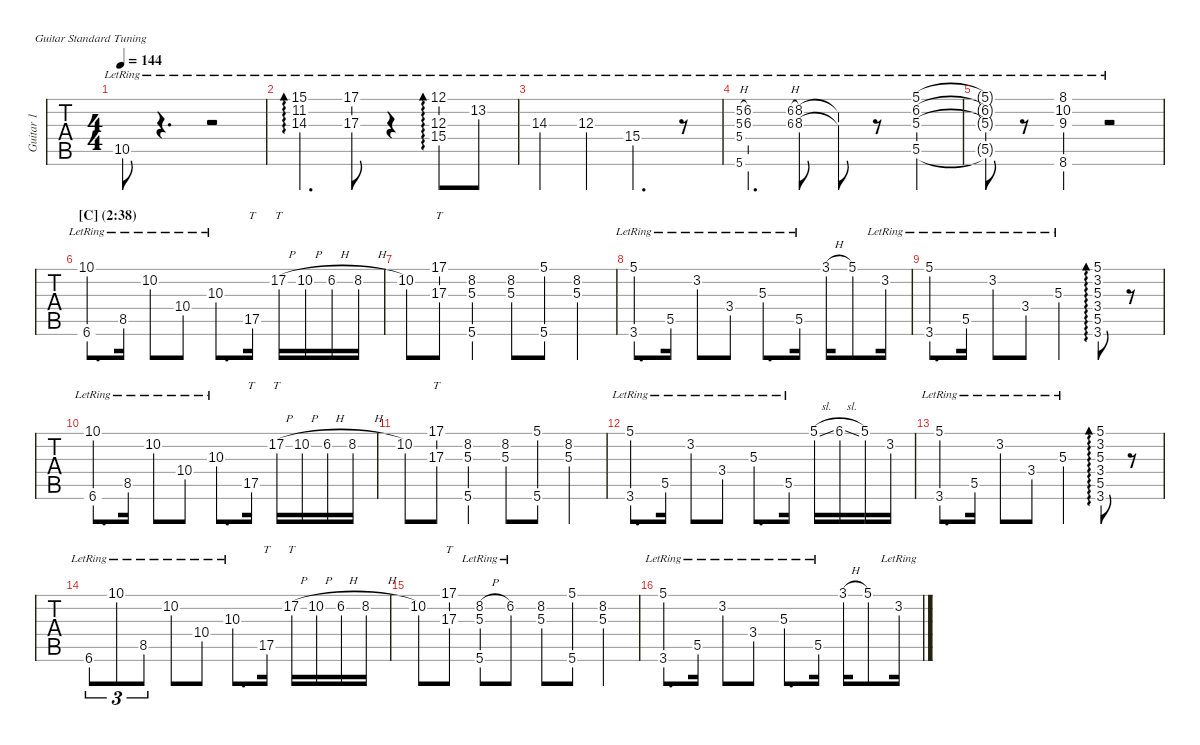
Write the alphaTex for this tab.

\defaultSystemsLayout 4
\hideDynamics
\bracketExtendMode nobrackets
\multiTrackTrackNamePolicy allsystems
\firstSystemTrackNameMode fullname
\otherSystemsTrackNameMode fullname
\otherSystemsTrackNameOrientation horizontal
\track ("Guitar 1" "Guitar 1") {instrument overdrivenguitar}
\staff {tabs}
\tuning (E4 B3 G3 D3 A2 E2)
\ts (4 4)
\scale
0.992509
\tempo 144
\accidentals auto
\clef g2
\ottava regular
\simile none
\ks c
10.5{lr t}.8{dy mf} r.4{d} r.2 |
\scale
0.998156 (14.3{lr} 11.2{lr acc #} 15.1{lr}).4{d ad 0} (17.1{lr} 17.3).8 r.4 (15.4{lr} 12.1{lr} 12.3{lr}).8{ad 0} 13.2{lr}.8 |
\scale
1.00386 14.3{lr}.4 12.3{lr}.4 15.4{lr}.4{d} r.8 |
\scale
1.00804 (5.2{h lr} 5.6{lr} 5.3{h lr} 5.4{lr}).8{gr onbeat} (6.2{lr} 6.3{lr acc #}).4{d} (6.2{h lr} 6.3{h lr acc #}).8{gr onbeat} (8.2{lr} 8.3{lr acc #}).8 (8.2{lr t} 8.3{lr t acc #}).8 r.8 (5.3{lr} 5.5{lr} 6.2{lr} 5.1{lr}).4 |
\scale
0.989945 (5.3{lr t} 5.5{lr t} 6.2{lr t} 5.1{lr t}).8 r.8 (8.6{lr} 9.3{lr} 8.1{lr} 10.2{lr}).4 r.2 |
\section ("C" "(2:38)")
\scale
1.00199 (6.6{lr acc #} 10.1{lr}).8{d} 8.5{lr}.16 10.2{lr}.8 10.4{lr}.8 10.3{lr}.8{d} 17.5.16{tt} 17.2{h}.16{tt} 10.2{h}.16 6.2{h}.16 8.2{h}.16 |
\scale
0.999336 10.2.8 (17.3 17.1).8{tt} (5.6 5.3{st} 8.2{st}).4 (5.3 8.2).8 (5.6 5.1).8 (8.2{st} 5.3{st}).4 |
\scale
0.995157 (3.6{lr} 5.1{lr}).8{d} 5.5{lr}.16 3.2{lr}.8 3.4{lr}.8 5.3{lr}.8{d} 5.5{lr}.16 3.1{h}.16 5.1.8 3.2{lr}.16 |
\scale
1.00352 (3.6{lr} 5.1{lr}).8{d} 5.5{lr}.16 3.2{lr}.8 3.4{lr}.8 5.3{lr}.4 (5.1 3.2 5.3 3.4 5.5 3.6).8{ad 0} r.8 |
\scale
1.00199 (6.6{lr acc #} 10.1{lr}).8{d} 8.5{lr}.16 10.2{lr}.8 10.4{lr}.8 10.3{lr}.8{d} 17.5.16{tt} 17.2{h}.16{tt} 10.2{h}.16 6.2{h}.16 8.2{h}.16 |
\scale
1.00352 10.2.8 (17.3 17.1).8{tt} (5.6 5.3{st} 8.2{st}).4 (5.3 8.2).8 (5.6 5.1).8 (8.2{st} 5.3{st}).4 |
\scale
0.999337 (3.6{lr} 5.1{lr}).8{d} 5.5{lr}.16 3.2{lr}.8 3.4{lr}.8 5.3{lr}.8{d} 5.5{lr}.16 5.1{sl}.16 6.1{sl acc #}.16 5.1.16 3.2.16 |
\scale
0.995156 (3.6{lr} 5.1{lr}).8{d} 5.5{lr}.16 3.2{lr}.8 3.4{lr}.8 5.3{lr}.4 (5.1 3.2 5.3 3.4 5.5 3.6).8{ad 0} r.8 |
\scale
1.01035 6.6{lr acc #}.8{tu (3 2)} 10.1{lr}.8{tu (3 2)} 8.5{lr}.8{tu (3 2)} 10.2{lr}.8 10.4{lr}.8 10.3{lr}.8{d} 17.5.16{tt} 17.2{h}.16{tt} 10.2{h}.16 6.2{h}.16 8.2{h}.16 |
\scale
0.986797 10.2.8 (17.3 17.1).8{tt} (5.6{lr} 5.3{lr} 8.2{h lr}).8 6.2{lr}.8 (5.3 8.2).8 (5.6 5.1).8 (8.2{st} 5.3{st}).4 |
\scale
0.999336 (3.6{lr} 5.1{lr}).8{d} 5.5{lr}.16 3.2{lr}.8 3.4{lr}.8 5.3{lr}.8{d} 5.5{lr}.16 3.1{h}.16 5.1.8 3.2{lr}.16
